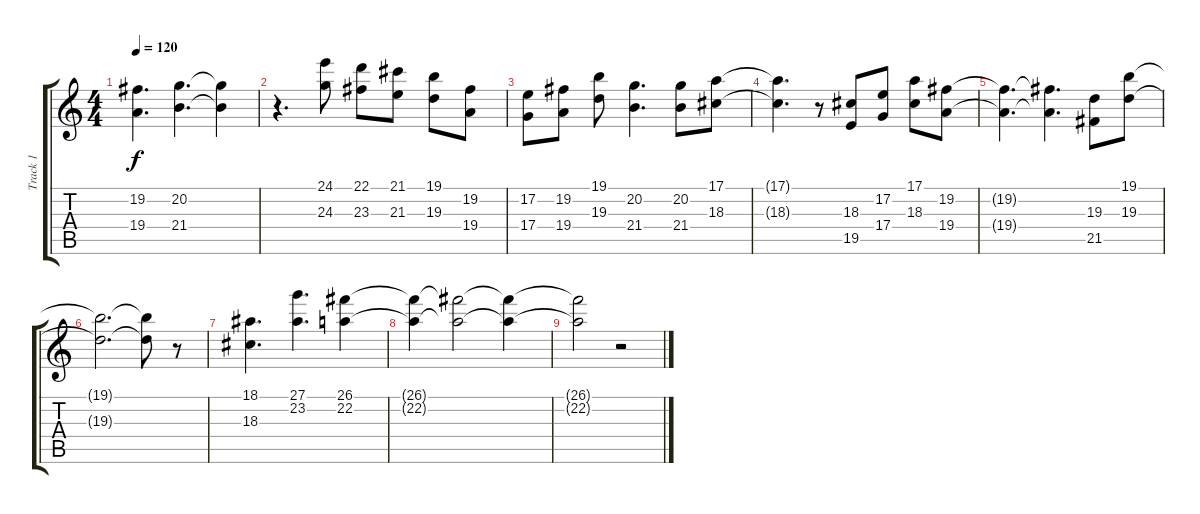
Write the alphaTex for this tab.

\track ("Track 1" "Track 1") {instrument ocarina}
\staff {score tabs}
\tuning (E4 B3 G3 D3 A2 E2) {hide}
\ts (4 4)
\tempo 120
\clef g2
\ks c
(19.2 19.4).4{d dy f} (20.2 21.4).4{d} (20.2{t} 21.4{t}).4 |
r.4{d} (24.1 24.3).8 (22.1 23.3).8 (21.1 21.3).8 (19.1 19.3).8 (19.2 19.4).8 |
(17.2 17.4).8 (19.2 19.4).8 (19.1 19.3).8 (20.2 21.4).4{d} (20.2 21.4).8 (17.1 18.3).8 |
(17.1{t} 18.3{t}).4{d} r.8 (18.3 19.5).8 (17.2 17.4).8 (17.1 18.3).8 (19.2 19.4).8 |
(19.2{t} 19.4{t}).4{d} (19.2{t} 19.4{t}).4{d} (19.3 21.5).8 (19.1 19.3).8 |
(19.1{t} 19.3{t}).2{d} (19.1{t} 19.3{t}).8 r.8 |
(18.1 18.3).4{d} (27.1 23.2).4{d} (26.1 22.2).4 |
(26.1{t} 22.2{t}).4 (26.1{t} 22.2{t}).2 (26.1{t} 22.2{t}).4 |
(26.1{t} 22.2{t}).2 r.2
